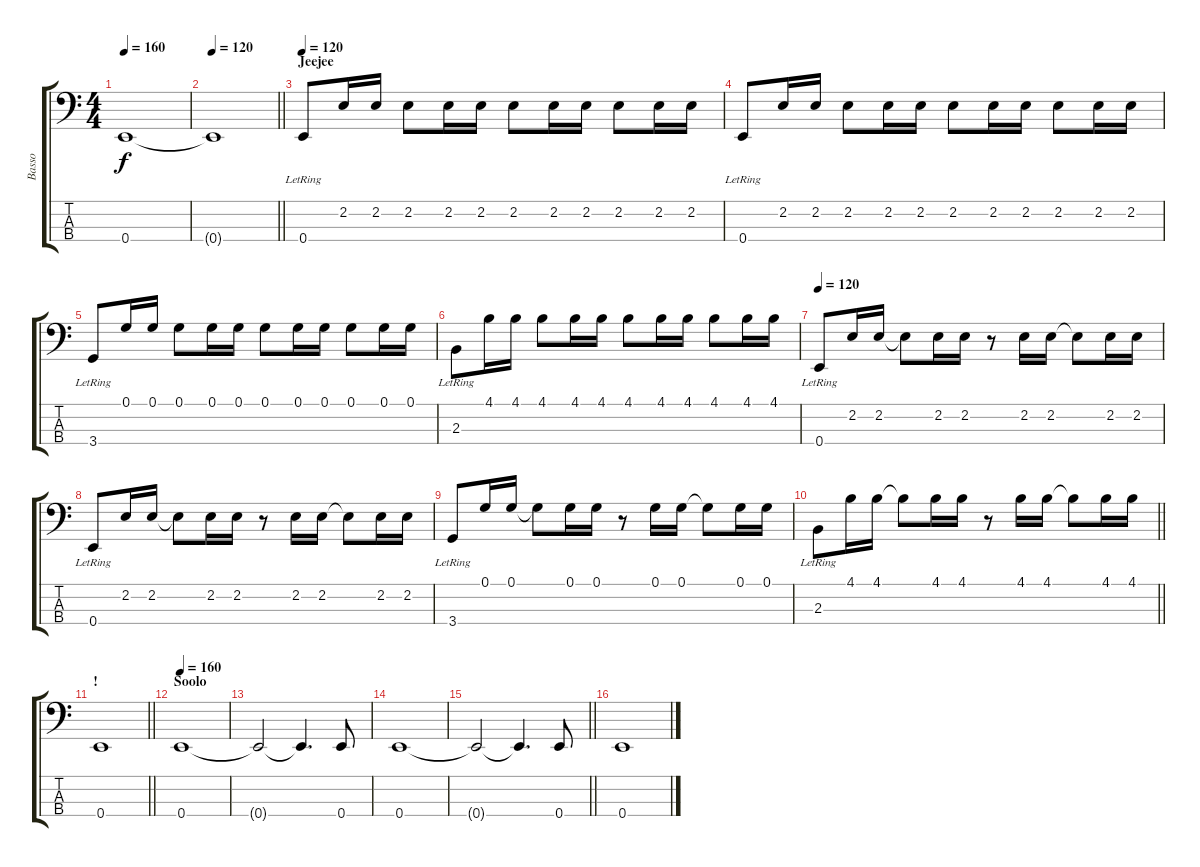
\track ("Basso" "Basso") {instrument electricbasspick}
\staff {score tabs}
\tuning (G2 D2 A1 E1) {hide}
\ts (4 4)
\tempo 160
\clef f4
\ks c
0.4.1{dy f} |
\tempo 120
\barLineRight lightlight
0.4{t}.1 |
\section ("" "Jeejee")
\tempo 120
0.4{lr}.8 2.2.16 2.2.16 2.2.8 2.2.16 2.2.16 2.2.8 2.2.16 2.2.16 2.2.8 2.2.16 2.2.16 |
0.4{lr}.8 2.2.16 2.2.16 2.2.8 2.2.16 2.2.16 2.2.8 2.2.16 2.2.16 2.2.8 2.2.16 2.2.16 |
3.4{lr}.8 0.1.16 0.1.16 0.1.8 0.1.16 0.1.16 0.1.8 0.1.16 0.1.16 0.1.8 0.1.16 0.1.16 |
2.3{lr}.8 4.1.16 4.1.16 4.1.8 4.1.16 4.1.16 4.1.8 4.1.16 4.1.16 4.1.8 4.1.16 4.1.16 |
\tempo 120
0.4{lr}.8 2.2.16 2.2.16 2.2{t}.8 2.2.16 2.2.16 r.8 2.2.16 2.2.16 2.2{t}.8 2.2.16 2.2.16 |
0.4{lr}.8 2.2.16 2.2.16 2.2{t}.8 2.2.16 2.2.16 r.8 2.2.16 2.2.16 2.2{t}.8 2.2.16 2.2.16 |
3.4{lr}.8 0.1.16 0.1.16 0.1{t}.8 0.1.16 0.1.16 r.8 0.1.16 0.1.16 0.1{t}.8 0.1.16 0.1.16 |
\barLineRight lightlight
2.3{lr}.8 4.1.16 4.1.16 4.1{t}.8 4.1.16 4.1.16 r.8 4.1.16 4.1.16 4.1{t}.8 4.1.16 4.1.16 |
\section ("" "!")
\barLineRight lightlight
0.4.1 |
\section ("" "Soolo")
\tempo 160
0.4.1 |
0.4{t}.2 0.4{t}.4{d} 0.4.8 |
0.4.1 |
\barLineRight lightlight
0.4{t}.2 0.4{t}.4{d} 0.4.8 |
0.4.1
